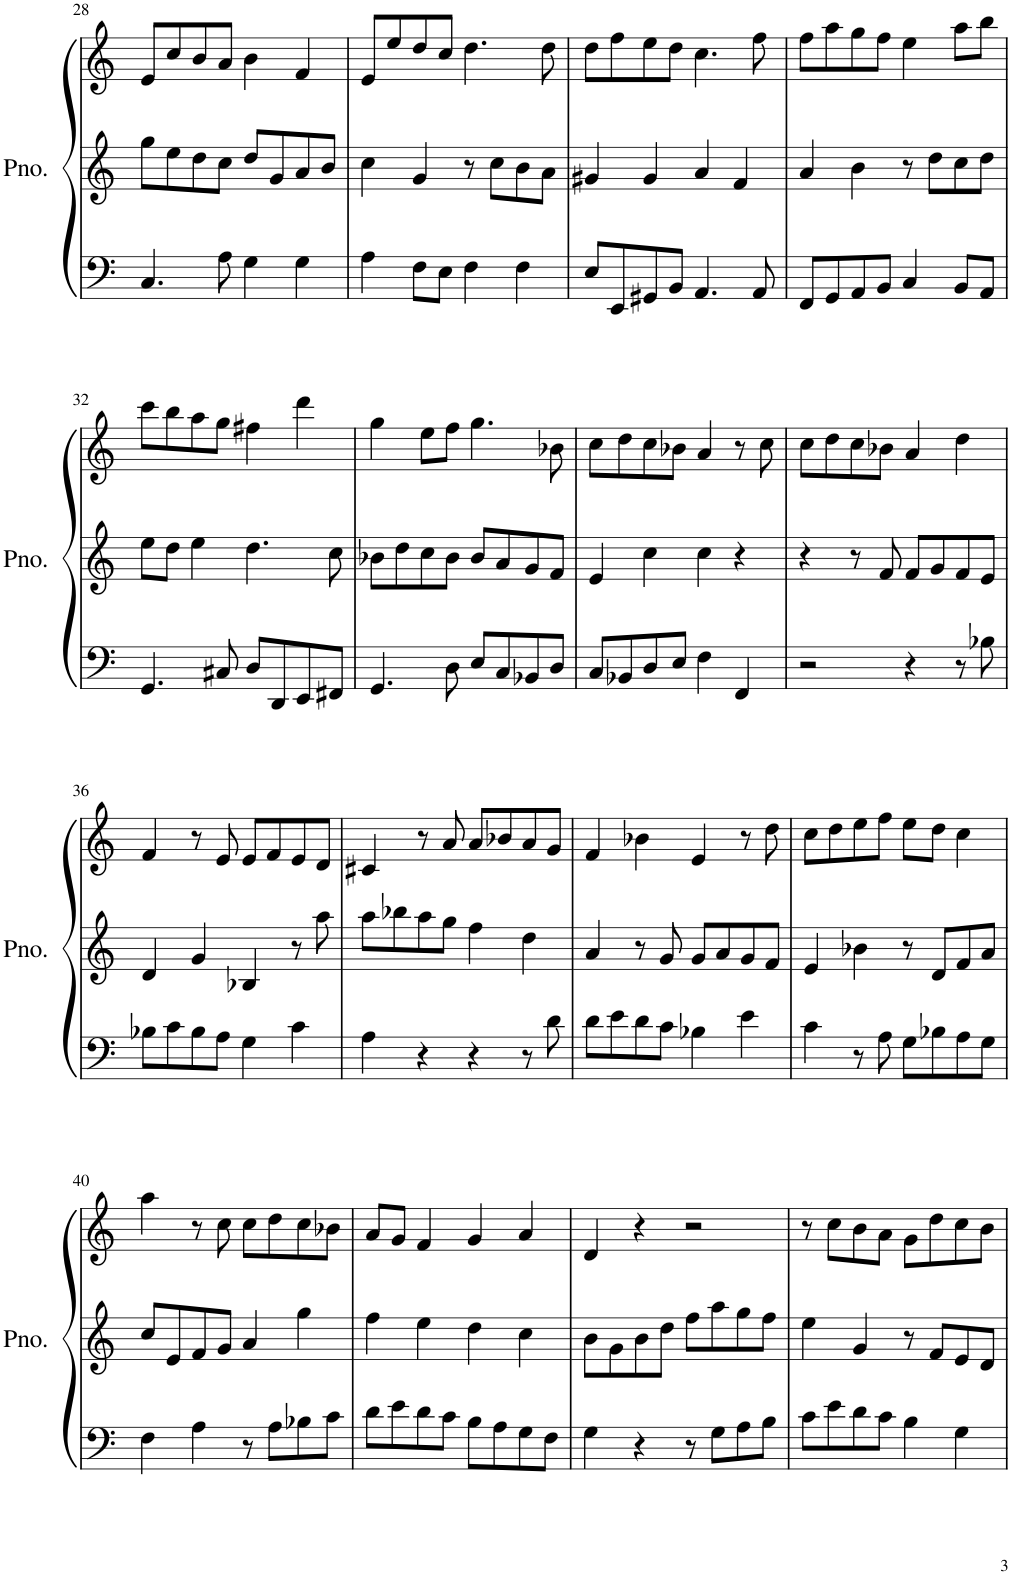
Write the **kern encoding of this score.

**kern	**kern	**kern
*part1	*part1	*part1
*staff3	*staff2	*staff1
*I"Piano	*	*
*I'Pno.	*	*
!!LO:PB:g=z
*clefF4	*clefG2	*clefG2
*k[]	*k[]	*k[]
*M4/4	*M4/4	*M4/4
=28	=28	=28
4.C/	8gg\L	8e/L
.	8ee\	8cc/
.	8dd\	8b/
8A\	8cc\J	8a/J
4G\	8dd/L	4b\
.	8g/	.
4G\	8a/	4f/
.	8b/J	.
=29	=29	=29
4A\	4cc\	8e/L
.	.	8ee/
8F\L	4g/	8dd/
8E\J	.	8cc/J
4F\	8r	4.dd\
.	8cc\L	.
4F\	8b\	.
.	8a\J	8dd\
=30	=30	=30
8E/L	4g#X/	8dd\L
8EE/	.	8ff\
8GG#X/	4g#/	8ee\
8BB/J	.	8dd\J
4.AA/	4a/	4.cc\
.	4f/	.
8AA/	.	8ff\
=31	=31	=31
8FF/L	4a/	8ff\L
8GG/	.	8aa\
8AA/	4b\	8gg\
8BB/J	.	8ff\J
4C/	8r	4ee\
.	8dd\L	.
8BB/L	8cc\	8aa\L
8AA/J	8dd\J	8bb\J
!!LO:LB:g=z
=32	=32	=32
4.GG/	8ee\L	8ccc\L
.	8dd\J	8bb\
.	4ee\	8aa\
8C#X/	.	8gg\J
8D/L	4.dd\	4ff#X\
8DD/	.	.
8EE/	.	4ddd\
8FF#X/J	8cc\	.
=33	=33	=33
4.GG/	8b-X\L	4gg\
.	8dd\	.
.	8cc\	8ee\L
8D\	8b-\J	8ff\J
8E/L	8b-/L	4.gg\
8C/	8a/	.
8BB-X/	8g/	.
8D/J	8f/J	8b-X\
=34	=34	=34
8C/L	4e/	8cc\L
8BB-X/	.	8dd\
8D/	4cc\	8cc\
8E/J	.	8b-X\J
4F\	4cc\	4a/
4FF/	4r	8r
.	.	8cc\
=35	=35	=35
2r	4r	8cc\L
.	.	8dd\
.	8r	8cc\
.	8f/	8b-X\J
4r	8f/L	4a/
.	8g/	.
8r	8f/	4dd\
8B-X\	8e/J	.
!!LO:LB:g=z
=36	=36	=36
8B-X\L	4d/	4f/
8c\	.	.
8B-\	4g/	8r
8A\J	.	8e/
4G\	4B-X/	8e/L
.	.	8f/
4c\	8r	8e/
.	8aa\	8d/J
=37	=37	=37
4A\	8aa\L	4c#X/
.	8bb-X\	.
4r	8aa\	8r
.	8gg\J	8a/
4r	4ff\	8a/L
.	.	8b-X/
8r	4dd\	8a/
8d\	.	8g/J
=38	=38	=38
8d\L	4a/	4f/
8e\	.	.
8d\	8r	4b-X\
8c\J	8g/	.
4B-X\	8g/L	4e/
.	8a/	.
4e\	8g/	8r
.	8f/J	8dd\
=39	=39	=39
4c\	4e/	8cc\L
.	.	8dd\
8r	4b-X\	8ee\
8A\	.	8ff\J
8G\L	8r	8ee\L
8B-X\	8d/L	8dd\J
8A\	8f/	4cc\
8G\J	8a/J	.
!!LO:LB:g=z
=40	=40	=40
4F\	8cc/L	4aa\
.	8e/	.
4A\	8f/	8r
.	8g/J	8cc\
8r	4a/	8cc\L
8A\L	.	8dd\
8B-X\	4gg\	8cc\
8c\J	.	8b-X\J
=41	=41	=41
8d\L	4ff\	8a/L
8e\	.	8g/J
8d\	4ee\	4f/
8c\J	.	.
8B\L	4dd\	4g/
8A\	.	.
8G\	4cc\	4a/
8F\J	.	.
=42	=42	=42
4G\	8b\L	4d/
.	8g\	.
4r	8b\	4r
.	8dd\J	.
8r	8ff\L	2r
8G\L	8aa\	.
8A\	8gg\	.
8B\J	8ff\J	.
=43	=43	=43
8c\L	4ee\	8r
8e\	.	8cc\L
8d\	4g/	8b\
8c\J	.	8a\J
4B\	8r	8g\L
.	8f/L	8dd\
4G\	8e/	8cc\
.	8d/J	8b\J
=	=	=
*-	*-	*-
